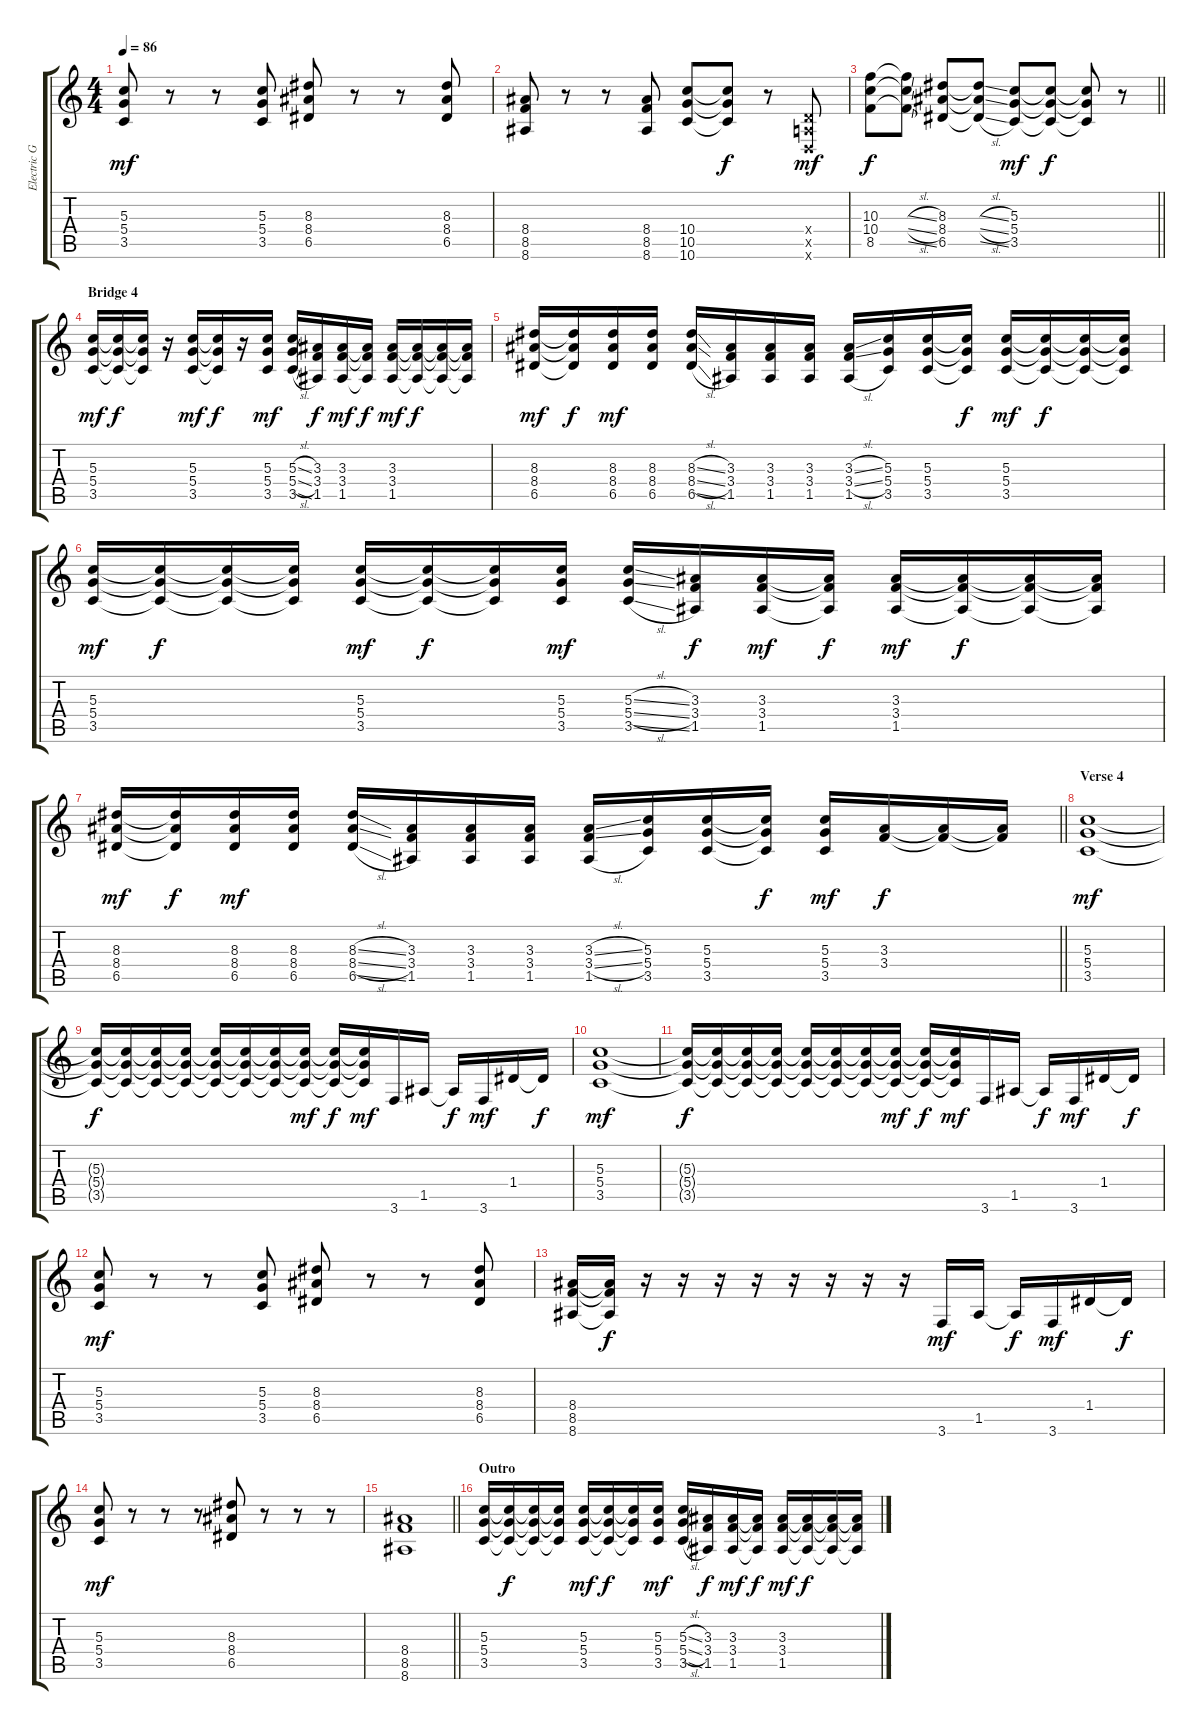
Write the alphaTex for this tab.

\track ("Electric Guitar" "Electric G") {instrument distortionguitar}
\staff {score tabs}
\tuning (E4 B3 G3 D3 A2 D2) {hide}
\ts (4 4)
\tempo 86
\clef g2
\ks c
(5.3 5.4 3.5).8{dy mf} r.8 r.8 (5.3 5.4 3.5).8 (8.3 8.4 6.5).8 r.8 r.8 (8.3 8.4 6.5).8 |
(8.4 8.5 8.6).8 r.8 r.8 (8.4 8.5 8.6).8 (10.4 10.5 10.6).8 (10.4{t} 10.5{t} 10.6{t}).8{dy f} r.8 (0.4{x} 0.5{x} 0.6{x}).8{dy mf} |
\barLineRight lightlight
(10.3 10.4 8.5).8{dy f} (10.3{sl t} 10.4{sl t} 8.5{sl t}).8 (8.3 8.4 6.5).8 (8.3{sl t} 8.4{sl t} 6.5{sl t}).8 (5.3 5.4 3.5).8{dy mf} (5.3{t} 5.4{t} 3.5{t}).8{dy f} (5.3{t} 5.4{t} 3.5{t}).8 r.8 |
\section ("" "Bridge 4")
(5.3 5.4 3.5).16{dy mf} (5.3{t} 5.4{t} 3.5{t}).16{dy f} (5.3{t} 5.4{t} 3.5{t}).16 r.16 (5.3 5.4 3.5).16{dy mf} (5.3{t} 5.4{t} 3.5{t}).16{dy f} r.16 (5.3 5.4 3.5).16{dy mf} (5.3{sl} 5.4{sl} 3.5{sl}).16 (3.3 3.4 1.5).16{dy f} (3.3 3.4 1.5).16{dy mf} (3.3{t} 3.4{t} 1.5{t}).16{dy f} (3.3 3.4 1.5).16{dy mf} (3.3{t} 3.4{t} 1.5{t}).16{dy f} (3.3{t} 3.4{t} 1.5{t}).16 (3.3{t} 3.4{t} 1.5{t}).16 |
(8.3 8.4 6.5).16{dy mf} (8.3{t} 8.4{t} 6.5{t}).16{dy f} (8.3 8.4 6.5).16{dy mf} (8.3 8.4 6.5).16 (8.3{sl} 8.4{sl} 6.5{sl}).16 (3.3 3.4 1.5).16 (3.3 3.4 1.5).16 (3.3 3.4 1.5).16 (3.3{sl} 3.4{sl} 1.5{h}).16 (5.3 5.4 3.5).16 (5.3 5.4 3.5).16 (5.3{t} 5.4{t} 3.5{t}).16{dy f} (5.3 5.4 3.5).16{dy mf} (5.3{t} 5.4{t} 3.5{t}).16{dy f} (5.3{t} 5.4{t} 3.5{t}).16 (5.3{t} 5.4{t} 3.5{t}).16 |
(5.3 5.4 3.5).16{dy mf} (5.3{t} 5.4{t} 3.5{t}).16{dy f} (5.3{t} 5.4{t} 3.5{t}).16 (5.3{t} 5.4{t} 3.5{t}).16 (5.3 5.4 3.5).16{dy mf} (5.3{t} 5.4{t} 3.5{t}).16{dy f} (5.3{t} 5.4{t} 3.5{t}).16 (5.3 5.4 3.5).16{dy mf} (5.3{sl} 5.4{sl} 3.5{sl}).16 (3.3 3.4 1.5).16{dy f} (3.3 3.4 1.5).16{dy mf} (3.3{t} 3.4{t} 1.5{t}).16{dy f} (3.3 3.4 1.5).16{dy mf} (3.3{t} 3.4{t} 1.5{t}).16{dy f} (3.3{t} 3.4{t} 1.5{t}).16 (3.3{t} 3.4{t} 1.5{t}).16 |
\barLineRight lightlight
(8.3 8.4 6.5).16{dy mf} (8.3{t} 8.4{t} 6.5{t}).16{dy f} (8.3 8.4 6.5).16{dy mf} (8.3 8.4 6.5).16 (8.3{sl} 8.4{sl} 6.5{sl}).16 (3.3 3.4 1.5).16 (3.3 3.4 1.5).16 (3.3 3.4 1.5).16 (3.3{sl} 3.4{sl} 1.5{h}).16 (5.3 5.4 3.5).16 (5.3 5.4 3.5).16 (5.3{t} 5.4{t} 3.5{t}).16{dy f} (5.3 5.4 3.5).16{dy mf} (3.3 3.4).16{dy f} (3.3{t} 3.4{t}).16 (3.3{t} 3.4{t}).16 |
\section ("" "Verse 4")
(5.3 5.4 3.5).1{dy mf} |
(5.3{t} 5.4{t} 3.5{t}).16{dy f} (5.3{t} 5.4{t} 3.5{t}).16 (5.3{t} 5.4{t} 3.5{t}).16 (5.3{t} 5.4{t} 3.5{t}).16 (5.3{t} 5.4{t} 3.5{t}).16 (5.3{t} 5.4{t} 3.5{t}).16 (5.3{t} 5.4{t} 3.5{t}).16 (5.3{t} 5.4{t} 3.5{t}).16{dy mf} (5.3{t} 5.4{t} 3.5{t}).16{dy f} (5.3{t} 5.4{t} 3.5{t}).16{dy mf} 3.6.16 1.5.16 1.5{t}.16{dy f} 3.6.16{dy mf} 1.4.16 1.4{t}.16{dy f} |
(5.3 5.4 3.5).1{dy mf} |
(5.3{t} 5.4{t} 3.5{t}).16{dy f} (5.3{t} 5.4{t} 3.5{t}).16 (5.3{t} 5.4{t} 3.5{t}).16 (5.3{t} 5.4{t} 3.5{t}).16 (5.3{t} 5.4{t} 3.5{t}).16 (5.3{t} 5.4{t} 3.5{t}).16 (5.3{t} 5.4{t} 3.5{t}).16 (5.3{t} 5.4{t} 3.5{t}).16{dy mf} (5.3{t} 5.4{t} 3.5{t}).16{dy f} (5.3{t} 5.4{t} 3.5{t}).16{dy mf} 3.6.16 1.5.16 1.5{t}.16{dy f} 3.6.16{dy mf} 1.4.16 1.4{t}.16{dy f} |
(5.3 5.4 3.5).8{dy mf} r.8 r.8 (5.3 5.4 3.5).8 (8.3 8.4 6.5).8 r.8 r.8 (8.3 8.4 6.5).8 |
(8.4 8.5 8.6).16 (8.4{t} 8.5{t} 8.6{t}).16{dy f} r.16 r.16 r.16 r.16 r.16 r.16 r.16 r.16 3.6.16{dy mf} 1.5.16 1.5{t}.16{dy f} 3.6.16{dy mf} 1.4.16 1.4{t}.16{dy f} |
(5.3 5.4 3.5).8{dy mf} r.8 r.8 r.8 (8.3 8.4 6.5).8 r.8 r.8 r.8 |
\barLineRight lightlight
(8.4 8.5 8.6).1 |
\section ("" "Outro")
(5.3 5.4 3.5).16 (5.3{t} 5.4{t} 3.5{t}).16{dy f} (5.3{t} 5.4{t} 3.5{t}).16 (5.3{t} 5.4{t} 3.5{t}).16 (5.3 5.4 3.5).16{dy mf} (5.3{t} 5.4{t} 3.5{t}).16{dy f} (5.3{t} 5.4{t} 3.5{t}).16 (5.3 5.4 3.5).16{dy mf} (5.3{sl} 5.4{sl} 3.5{sl}).16 (3.3 3.4 1.5).16{dy f} (3.3 3.4 1.5).16{dy mf} (3.3{t} 3.4{t} 1.5{t}).16{dy f} (3.3 3.4 1.5).16{dy mf} (3.3{t} 3.4{t} 1.5{t}).16{dy f} (3.3{t} 3.4{t} 1.5{t}).16 (3.3{t} 3.4{t} 1.5{t}).16
